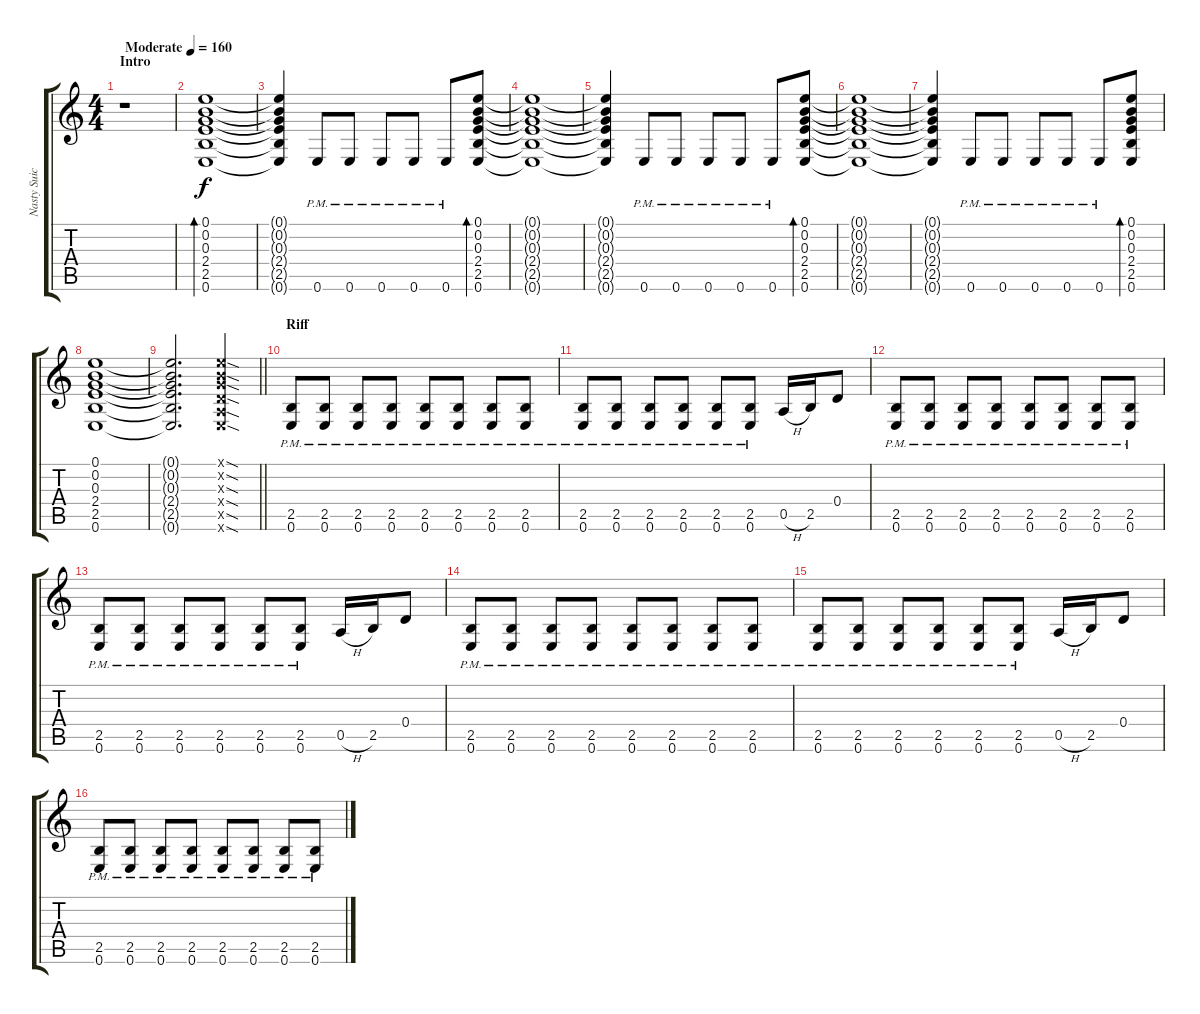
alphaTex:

\track ("Nasty Suicide" "Nasty Suic") {instrument overdrivenguitar}
\staff {score tabs}
\tuning (E4 B3 G3 D3 A2 E2) {hide}
\ts (4 4)
\section ("" "Intro")
\tempo (160 "Moderate")
\clef g2
\ks c
r.1{dy f instrument overdrivenguitar} |
(0.1 0.2 0.3 2.4 2.5 0.6).1{bd 480} |
(0.1{t} 0.2{t} 0.3{t} 2.4{t} 2.5{t} 0.6{t}).4 0.6{pm}.8 0.6{pm}.8 0.6{pm}.8 0.6{pm}.8 0.6{pm}.8 (0.1 0.2 0.3 2.4 2.5 0.6).8{bd 480} |
(0.1{t} 0.2{t} 0.3{t} 2.4{t} 2.5{t} 0.6{t}).1 |
(0.1{t} 0.2{t} 0.3{t} 2.4{t} 2.5{t} 0.6{t}).4 0.6{pm}.8 0.6{pm}.8 0.6{pm}.8 0.6{pm}.8 0.6{pm}.8 (0.1 0.2 0.3 2.4 2.5 0.6).8{bd 480} |
(0.1{t} 0.2{t} 0.3{t} 2.4{t} 2.5{t} 0.6{t}).1 |
(0.1{t} 0.2{t} 0.3{t} 2.4{t} 2.5{t} 0.6{t}).4 0.6{pm}.8 0.6{pm}.8 0.6{pm}.8 0.6{pm}.8 0.6{pm}.8 (0.1 0.2 0.3 2.4 2.5 0.6).8{bd 480} |
(0.1 0.2 0.3 2.4 2.5 0.6).1 |
\barLineRight lightlight
(0.1{t} 0.2{t} 0.3{t} 2.4{t} 2.5{t} 0.6{t}).2{d} (0.1{sod x} 0.2{sod x} 0.3{sod x} 0.4{sod x} 0.5{sod x} 0.6{sod x}).4 |
\section ("" "Riff")
(2.5{pm} 0.6{pm}).8 (2.5{pm} 0.6{pm}).8 (2.5{pm} 0.6{pm}).8 (2.5{pm} 0.6{pm}).8 (2.5{pm} 0.6{pm}).8 (2.5{pm} 0.6{pm}).8 (2.5{pm} 0.6{pm}).8 (2.5{pm} 0.6{pm}).8 |
(2.5{pm} 0.6{pm}).8 (2.5{pm} 0.6{pm}).8 (2.5{pm} 0.6{pm}).8 (2.5{pm} 0.6{pm}).8 (2.5{pm} 0.6{pm}).8 (2.5{pm} 0.6{pm}).8 0.5{h}.16 2.5.16 0.4.8 |
(2.5{pm} 0.6{pm}).8 (2.5{pm} 0.6{pm}).8 (2.5{pm} 0.6{pm}).8 (2.5{pm} 0.6{pm}).8 (2.5{pm} 0.6{pm}).8 (2.5{pm} 0.6{pm}).8 (2.5{pm} 0.6{pm}).8 (2.5{pm} 0.6{pm}).8 |
(2.5{pm} 0.6{pm}).8 (2.5{pm} 0.6{pm}).8 (2.5{pm} 0.6{pm}).8 (2.5{pm} 0.6{pm}).8 (2.5{pm} 0.6{pm}).8 (2.5{pm} 0.6{pm}).8 0.5{h}.16 2.5.16 0.4.8 |
(2.5{pm} 0.6{pm}).8 (2.5{pm} 0.6{pm}).8 (2.5{pm} 0.6{pm}).8 (2.5{pm} 0.6{pm}).8 (2.5{pm} 0.6{pm}).8 (2.5{pm} 0.6{pm}).8 (2.5{pm} 0.6{pm}).8 (2.5{pm} 0.6{pm}).8 |
(2.5{pm} 0.6{pm}).8 (2.5{pm} 0.6{pm}).8 (2.5{pm} 0.6{pm}).8 (2.5{pm} 0.6{pm}).8 (2.5{pm} 0.6{pm}).8 (2.5{pm} 0.6{pm}).8 0.5{h}.16 2.5.16 0.4.8 |
(2.5{pm} 0.6{pm}).8 (2.5{pm} 0.6{pm}).8 (2.5{pm} 0.6{pm}).8 (2.5{pm} 0.6{pm}).8 (2.5{pm} 0.6{pm}).8 (2.5{pm} 0.6{pm}).8 (2.5{pm} 0.6{pm}).8 (2.5{pm} 0.6{pm}).8
